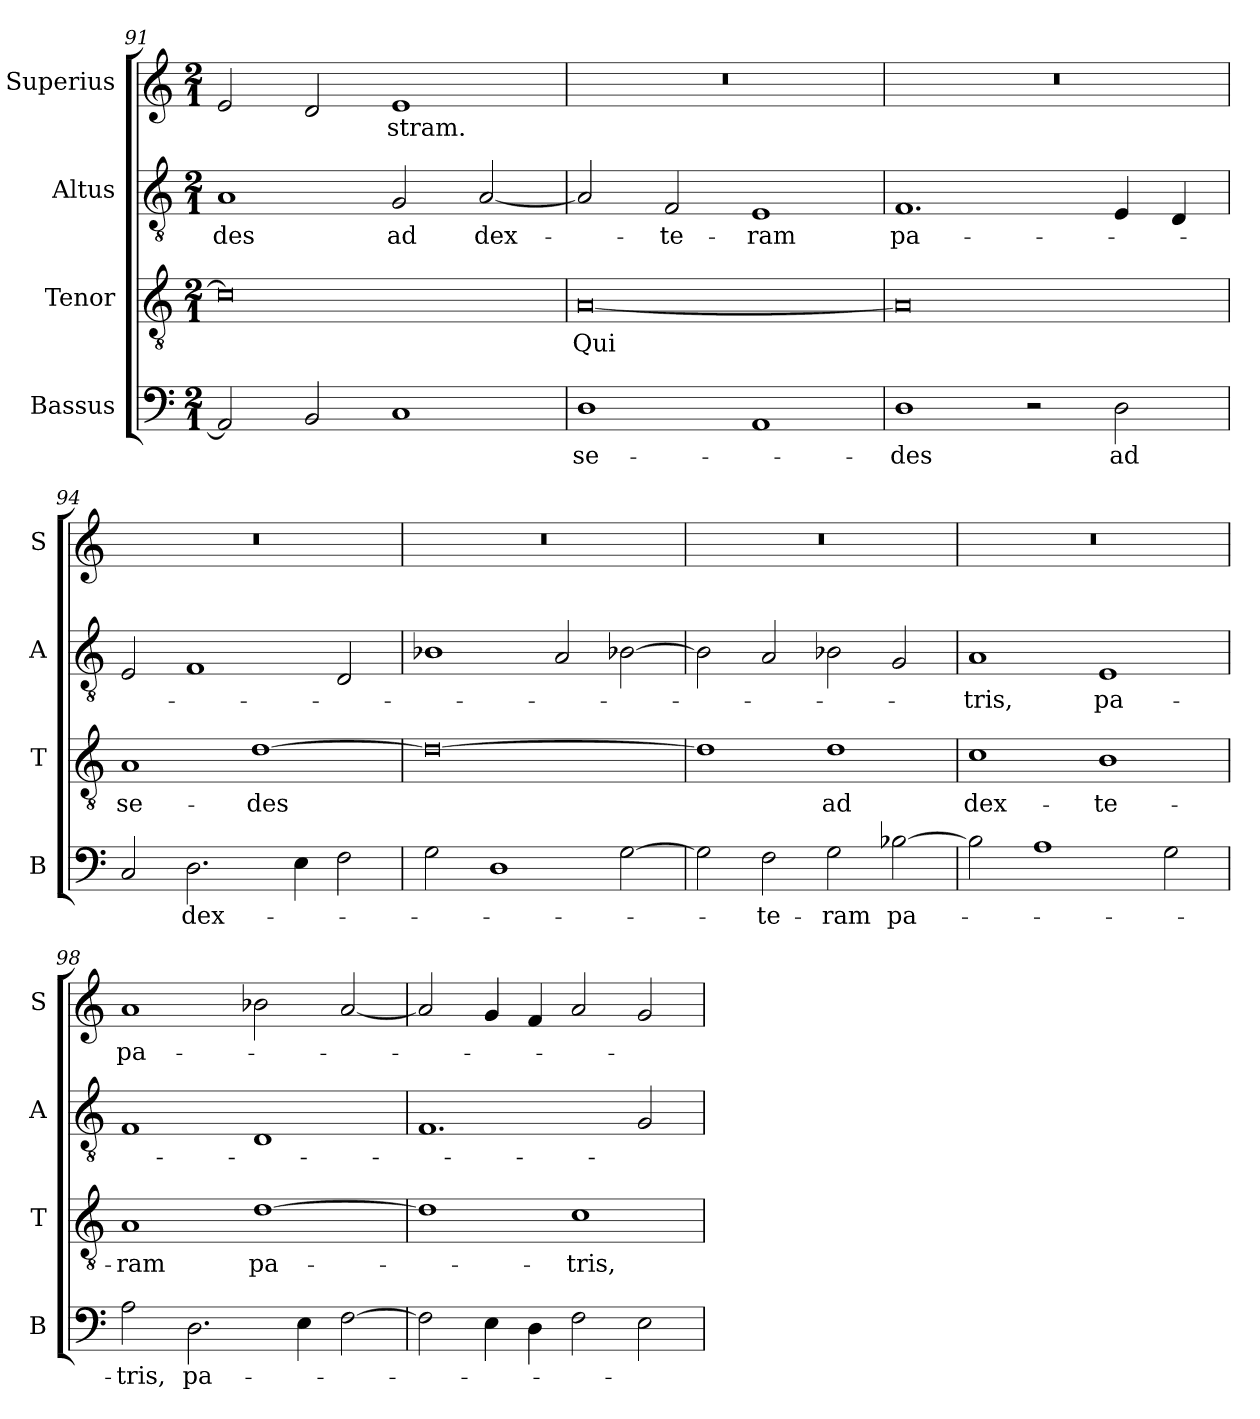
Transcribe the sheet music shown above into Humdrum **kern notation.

**kern	**text	**kern	**text	**kern	**text	**kern	**text
*part4	*part4	*part3	*part3	*part2	*part2	*part1	*part1
*staff4	*staff4	*staff3	*staff3	*staff2	*staff2	*staff1	*staff1
*I"Bassus	*	*I"Tenor	*	*I"Altus	*	*I"Superius	*
*I'B	*	*I'T	*	*I'A	*	*I'S	*
*clefF4	*	*clefGv2	*	*clefGv2	*	*clefG2	*
*k[]	*	*k[]	*	*k[]	*	*k[]	*
*M2/1	*	*M2/1	*	*M2/1	*	*M2/1	*
=91	=91	=91	=91	=91	=91	=91	=91
2AA/]	.	0c]	.	1A	-des	2e/	.
2BB/	.	.	.	.	.	2d/	.
1C	.	.	.	2G/	ad	1e	-stram.
.	.	.	.	[2A/	dex-	.	.
=92	=92	=92	=92	=92	=92	=92	=92
1D	se-	[0A	Qui	2A/]	.	0r	.
.	.	.	.	2F/	-te-	.	.
1AA	.	.	.	1E	-ram	.	.
=93	=93	=93	=93	=93	=93	=93	=93
1D	-des	0A]	.	1.F	pa-	0r	.
2r	.	.	.	.	.	.	.
2D\	ad	.	.	4E/	.	.	.
.	.	.	.	4D/	.	.	.
=94	=94	=94	=94	=94	=94	=94	=94
2C/	.	1A	se-	2E/	.	0r	.
2.D\	dex-	.	.	1F	.	.	.
.	.	[1d	-des	.	.	.	.
4E\	.	.	.	.	.	.	.
2F\	.	.	.	2D/	.	.	.
=95	=95	=95	=95	=95	=95	=95	=95
2G\	.	0d_	.	1B-X	.	0r	.
1D	.	.	.	.	.	.	.
.	.	.	.	2A/	.	.	.
[2G\	.	.	.	[2B-X\	.	.	.
=96	=96	=96	=96	=96	=96	=96	=96
2G\]	.	1d]	.	2B-\]	.	0r	.
2F\	-te-	.	.	2A/	.	.	.
2G\	-ram	1d	ad	2B-X\	.	.	.
[2B-X\	pa-	.	.	2G/	.	.	.
=97	=97	=97	=97	=97	=97	=97	=97
2B-\]	.	1c	dex-	1A	-tris,	0r	.
1A	.	.	.	.	.	.	.
.	.	1B	-te-	1E	pa-	.	.
2G\	.	.	.	.	.	.	.
=98	=98	=98	=98	=98	=98	=98	=98
2A\	-tris,	1A	-ram	1F	.	1a	pa-
2.D\	pa-	.	.	.	.	.	.
.	.	[1d	pa-	1D	.	2b-X\	.
4E\	.	.	.	.	.	.	.
[2F\	.	.	.	.	.	[2a/	.
=99	=99	=99	=99	=99	=99	=99	=99
2F\]	.	1d]	.	1.F	.	2a/]	.
4E\	.	.	.	.	.	4g/	.
4D\	.	.	.	.	.	4f/	.
2F\	.	1c	-tris,	.	.	2a/	.
2E\	.	.	.	2G/	.	2g/	.
=	=	=	=	=	=	=	=
*-	*-	*-	*-	*-	*-	*-	*-
